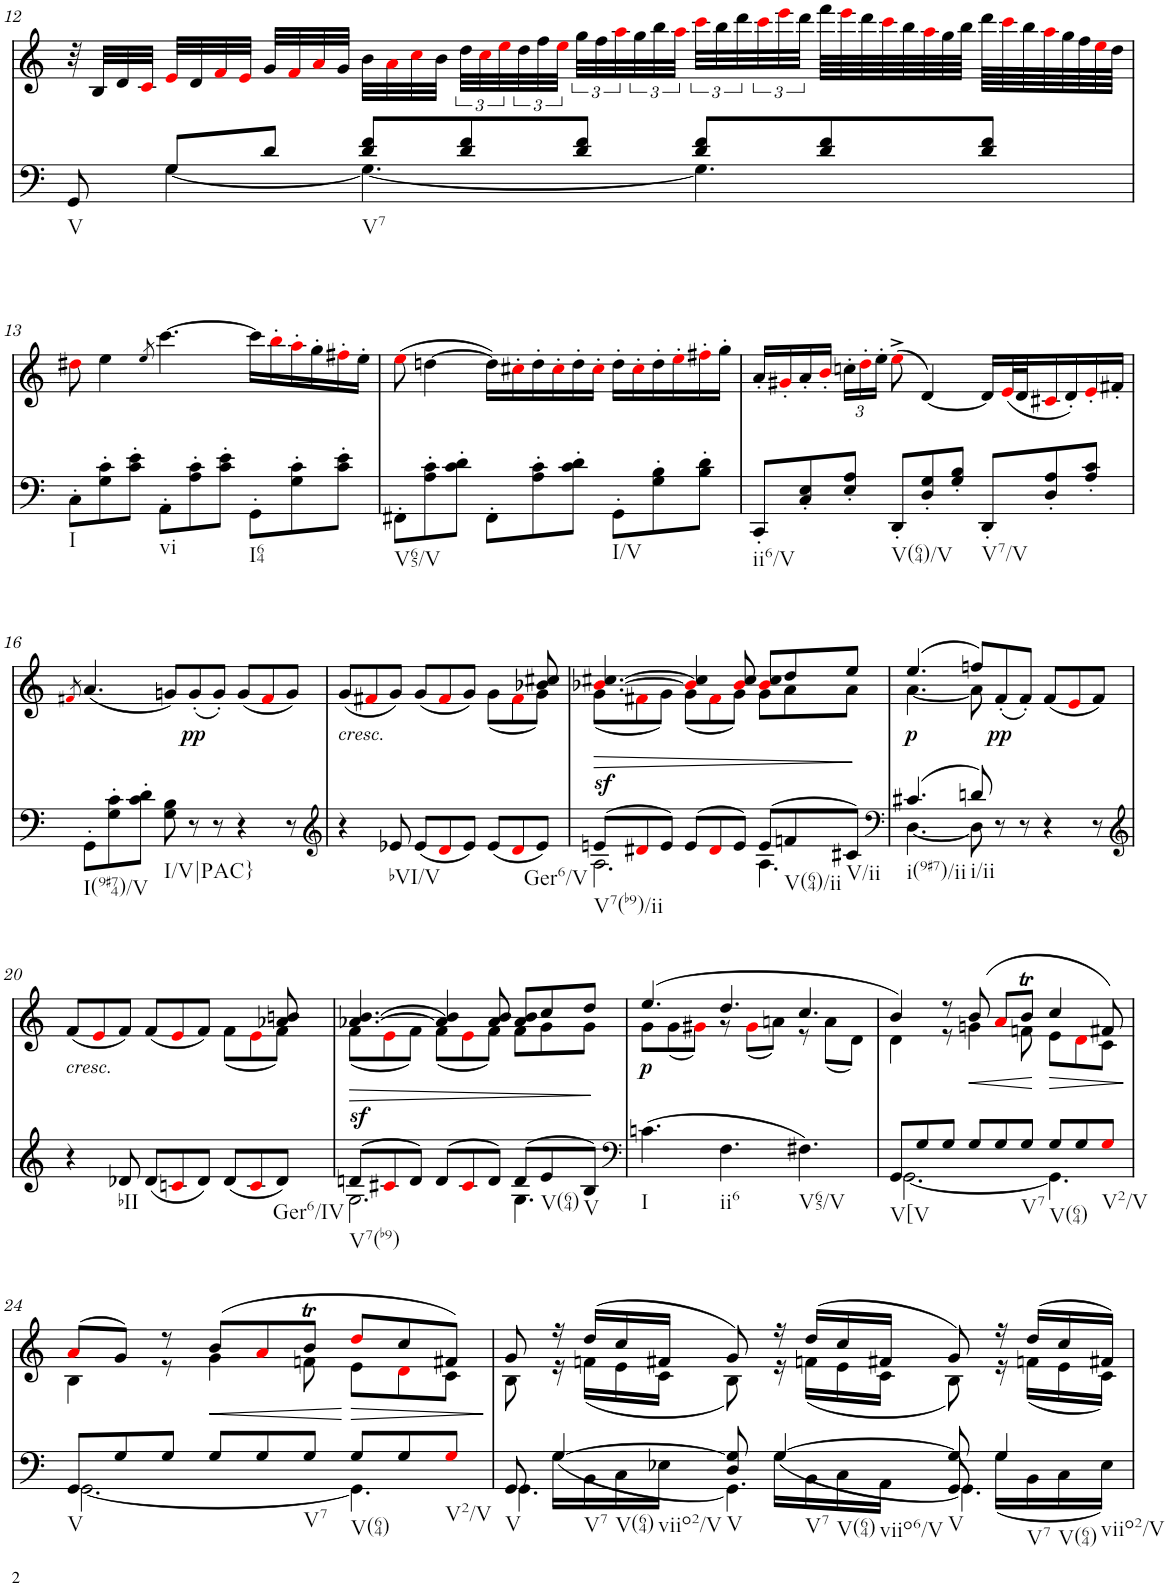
**kern	**dynam	**kern	**text	**dynam
*part2	*part2	*part1	*part1	*part1
*staff2	*staff2	*staff1	*staff1	*staff1
*I"Piano	*	*I"Piano	*	*
*I'Pno	*	*I'Pno	*	*
!!LO:PB:g=z
*clefF4	*	*clefG2	*	*
*k[]	*	*k[]	*	*
*M9/8	*	*M9/8	*	*
=12	=12	=12	=12	=12
*^	*	*	*	*
!LO:TX:b:t=V	!	!	!	!	!
8GG/	8ryy	.	32r	.	.
.	.	.	32B/LLL	.	.
.	.	.	32d/	.	.
.	.	.	32ci/JJJ	.	.
8G/L	[4G\	.	32ei/LLL	.	.
.	.	.	32d/	.	.
.	.	.	32fi/	.	.
.	.	.	32ei/JJJ	.	.
8d/J	.	.	32g/LLL	.	.
.	.	.	32fi/	.	.
.	.	.	32ai/	.	.
.	.	.	32g/JJJ	.	.
!LO:TX:b:t=V7	!	!	!	!	!
8d/ 8f/L	4.G\_	.	32b\LLL	.	.
.	.	.	32ai\	.	.
.	.	.	32cci\	.	.
.	.	.	32b\JJJ	.	.
8d/ 8f/	.	.	48dd\LLL	.	.
.	.	.	48cci\	.	.
.	.	.	48eei\	.	.
.	.	.	48dd\	.	.
.	.	.	48ff\	.	.
.	.	.	48eei\JJJ	.	.
8d/ 8f/J	.	.	48gg\LLL	.	.
.	.	.	48ff\	.	.
.	.	.	48aai\	.	.
.	.	.	48gg\	.	.
.	.	.	48bb\	.	.
.	.	.	48aai\JJJ	.	.
8d/ 8f/L	4.G\]	.	48ccci\LLL	.	.
.	.	.	48bb\	.	.
.	.	.	48ddd\	.	.
.	.	.	48ccci\	.	.
.	.	.	48eeei\	.	.
.	.	.	48ddd\JJJ	.	.
8d/ 8f/	.	.	64fff\LLLL	.	.
.	.	.	64eeei\	.	.
.	.	.	64ddd\	.	.
.	.	.	64ccci\	.	.
.	.	.	64bb\	.	.
.	.	.	64aai\	.	.
.	.	.	64gg\	.	.
.	.	.	64bb\JJJJ	.	.
8d/ 8f/J	.	.	64ddd\LLLL	.	.
.	.	.	64ccci\	.	.
.	.	.	64bb\	.	.
.	.	.	64aai\	.	.
.	.	.	64gg\	.	.
.	.	.	64ff\	.	.
.	.	.	64eei\	.	.
.	.	.	64dd\JJJJ	.	.
*v	*v	*	*	*	*
!!LO:LB:g=z
=13	=13	=13	=13	=13
!LO:TX:b:t=I	!	!	!	!
8C'\L	.	8dd#Xi\	.	.
8G\' 8c\'	.	4ee\	.	.
8c\' 8e\'J	.	.	.	.
.	.	8qee/	.	.
!LO:TX:b:t=vi	!	!	!	!
8AA'\L	.	[4.ccc\	.	.
8A\' 8c\'	.	.	.	.
8c\' 8e\'J	.	.	.	.
!LO:TX:b:t=I64	!	!	!	!
8GG'\L	.	16ccc\LL]	.	.
.	.	16bb'i\	.	.
8G\' 8c\'	.	16aa'i\	.	.
.	.	16gg'\	.	.
8c\' 8e\'J	.	16ff#X'i\	.	.
.	.	16ee'\JJ	.	.
=14	=14	=14	=14	=14
!LO:TX:b:t=V65/V	!	!	!	!
8FF#X'\L	.	(8eei\	.	.
8A\' 8c\'	.	[4ddn\	.	.
8c\' 8d\'J	.	.	.	.
8FF#'\L	.	16dd\LL])	.	.
.	.	16cc#X'i\	.	.
8A\' 8c\'	.	16dd'\	.	.
.	.	16cc#'i\	.	.
8c\' 8d\'J	.	16dd'\	.	.
.	.	16cc#'i\JJ	.	.
!LO:TX:b:t=I/V	!	!	!	!
8GG'\L	.	16dd'\LL	.	.
.	.	16cc#'i\	.	.
8G\' 8B\'	.	16dd'\	.	.
.	.	16ee'i\	.	.
8B\' 8d\'J	.	16ff#X'i\	.	.
.	.	16gg'\JJ	.	.
=15	=15	=15	=15	=15
!LO:TX:b:t=ii6/V	!	!	!	!
8CC'/L	.	16a'/LL	.	.
.	.	16g#X'i/	.	.
8C/' 8E/'	.	16a'/	.	.
.	.	16b'i/JJ	.	.
*	*	*Xbrackettup	*	*
8E/' 8A/'J	.	24ccn'\LL	.	.
.	.	24dd'i\	.	.
.	.	24ee'\JJ	.	.
!LO:TX:b:t=V(64)/V	!	!	!	!
8DD'/L	.	(8ee^i\	.	.
8D/' 8G/'	.	[4d/)	.	.
8G/' 8B/'J	.	.	.	.
!LO:TX:b:t=V7/V	!	!	!	!
8DD'/L	.	16d/LL]	.	.
.	.	(32ei/L	.	.
.	.	32d/J	.	.
8D/' 8A/'	.	16c#Xi/	.	.
.	.	16d'/)	.	.
8A/' 8c/'J	.	16e'i/	.	.
.	.	16f#X'/JJ	.	.
!!LO:LB:g=z
=16	=16	=16	=16	=16
.	.	8qf#Xi/	.	.
!LO:TX:b:t=I(9#74)/V	!	!	!	!
8GG'\L	.	(4.a/	.	.
8G\' 8c\'	.	.	.	.
8c\' 8d\'J	.	.	.	.
!LO:TX:b:t=I/V|PAC}	!	!	!	!
8G\ 8B\	.	8gn/L)	.	.
!	!	!	!LO:LY:b	!LO:DY:b
8r	.	(8g'/	pp	pp
8r	.	8g'/J)	.	.
4r	.	(8g/L	.	.
.	.	8f#i/	.	.
8r	.	8g/J)	.	.
=17	=17	=17	=17	=17
*clefG2	*	*	*	*
*	*	*^	*	*
!	!	!LO:TX:b:i:t=cresc.	!	!	!
!	!	!	!	!LO:LY:b	!
4r	.	1ryy	(8g/L	<	.
.	.	.	8f#Xi/	.	.
!LO:TX:b:t=bVI/V	!	!	!	!	!
8e-X/	.	.	8g/J)	.	.
(8e-/L	.	.	(8g/L	.	.
8di/	.	.	8f#i/	.	.
8e-/J)	.	.	8g/J)	.	.
(8e-/L	.	.	(8g\L	.	.
8di/	.	.	8f#i\	.	.
!LO:TX:b:t=Ger6/V	!	!	!	!	!
8e-/J)	.	8b-X/ 8cc#X/	8g\J)	.	.
=18	=18	=18	=18	=18	=18
*^	*	*	*	*	*
!LO:TX:b:t=V7(b9)/ii	!	!	!	!	!	!
!	!	!LO:DY:a	!	!	!LO:LY:b	!LO:HP:b
(8en/L	2.A\	sf	[4.b-Xi/ [4.cc#X/	(8g\L	sf >	>
8d#Xi/	.	.	.	8f#Xi\	.	.
8e/J)	.	.	.	8g\J)	.	.
(8e/L	.	.	4b-i/] 4cc#/]	(8g\L	.	.
8d#i/	.	.	.	8f#i\	.	.
8e/J)	.	.	8b-i/ 8cc#/	8g\J)	.	.
(8e/L	4.A\	.	8b-i/ 8cc#/L	8g\L	.	.
!LO:TX:b:t=V(64)/ii	!	!	!	!	!	!
8fn/	.	.	8dd/	8a\	.	.
!LO:TX:b:t=V/ii	!	!	!	!	!	!
!	!	!	!	!	!LO:LY:b	!
8c#X/J)	.	.	8ee/J	8a\J	]	.
*v	*v	*	*	*	*	*
*	*	*v	*v	*	*
.	.	.	.	]
=19	=19	=19	=19	=19
*clefF4	*	*	*	*
*^	*	*^	*	*
!LO:TX:b:t=i(9#7)/ii	!	!	!	!	!	!
!	!	!	!	!	!	!LO:DY:b
(4.c#X/	[4.D\	.	(4.ee/	[4.a\	.	p
!LO:TX:b:t=i/ii	!	!	!	!	!	!
8dn/)	8D\]	.	8ffn/L)	8a\]	.	.
!	!	!	!	!	!	!LO:DY:b
8r	2ryy	.	(<8f'</	2ryy	.	pp
8r	.	.	8f'</J)	.	.	.
4r	.	.	(8f/L	.	.	.
.	.	.	8ei/	.	.	.
8r	8ryy	.	8f/J)	8ryy	.	.
*v	*v	*	*	*	*	*
!!LO:LB:g=z	!!
=20	=20	=20	=20	=20	=20
*clefG2	*	*	*	*	*
*^	*	*	*	*	*
!	!	!	!LO:TX:b:i:t=cresc.	!	!	!
*v	*v	*	*	*	*	*
4r	.	1ryy	(8f/L	.	.
.	.	.	8ei/	.	.
!LO:TX:b:t=bII	!	!	!	!	!
8d-X/	.	.	8f/J)	.	.
(8d-/L	.	.	(8f/L	.	.
8cni/	.	.	8ei/	.	.
8d-/J)	.	.	8f/J)	.	.
(8d-/L	.	.	(8f\L	.	.
8ci/	.	.	8ei\	.	.
!LO:TX:b:t=Ger6/IV	!	!	!	!	!
8d-/J)	.	8a-X/ 8bn/	8f\J)	.	.
=21	=21	=21	=21	=21	=21
*^	*	*	*	*	*
!LO:TX:b:t=V7(b9)	!	!	!	!	!	!
!	!	!LO:DY:a	!	!	!LO:LY:b	!LO:HP:b
(8dn/L	2.G\	sf	[4.a-X/ [4.b/	(8f\L	sf >	>
8c#Xi/	.	.	.	8ei\	.	.
8d/J)	.	.	.	8f\J)	.	.
(8d/L	.	.	4a-/] 4b/]	(8f\L	.	.
8c#i/	.	.	.	8ei\	.	.
8d/J)	.	.	8a-/ 8b/	8f\J)	.	.
(8d/L	4.G\	.	8a-/ 8b/L	8f\L	.	.
!LO:TX:b:t=V(64)	!	!	!	!	!	!
8e/	.	.	8cc/	8g\	.	.
!LO:TX:b:t=V	!	!	!	!	!	!
!	!	!	!	!	!LO:LY:b	!
8B/J)	.	.	8dd/J	8g\J	]	.
*v	*v	*	*	*	*	*
*	*	*v	*v	*	*
.	.	.	.	]
=22	=22	=22	=22	=22
*clefF4	*	*	*	*
*	*	*^	*	*
!LO:TX:b:t=I	!	!	!	!	!
!	!	!	!	!LO:LY:b	!LO:DY:b
(4.cn\	.	(4.ee/	8g\L	p	p
.	.	.	(8g\	.	.
.	.	.	8g#Xi\J)	.	.
!LO:TX:b:t=ii6	!	!	!	!	!
4.F\	.	4.dd/	8r	.	.
.	.	.	(8g#i\L	.	.
.	.	.	8an\J)	.	.
!LO:TX:b:t=V65/V	!	!	!	!	!
4.F#X\)	.	4.cc/	8r	.	.
.	.	.	(8a\L	.	.
.	.	.	8d\J)	.	.
=23	=23	=23	=23	=23	=23
*^	*	*	*	*	*
!LO:TX:b:t=V[V	!	!	!	!	!	!
8GG/L	[2.GG\	.	4b/)	4d\	.	.
8G/	.	.	.	.	.	.
8G/J	.	.	8r	8r	.	.
!	!	!	!	!	!LO:LY:b	!LO:HP:b
8G/L	.	.	(8b/	4gn\	<	<
8G/	.	.	8ai/L	.	.	.
!LO:TX:b:t=V7	!	!	!	!	!	!
!	!	!	!	!	!LO:LY:b	!
8G/J	.	.	8bt/J	8fn\	[	.
!LO:TX:b:t=V(64)	!	!	!	!	!	!
!	!	!	!	!	!LO:LY:b	!LO:HP:n=1:b
8G/L	4.GG\]	.	4cc/	8e\L	>	[ >
8G/	.	.	.	8di\	.	.
!LO:TX:b:t=V2/V	!	!	!	!	!	!
!	!	!	!	!	!LO:LY:b	!
8Gi/J	.	.	8f#X/)	8c\J	]	.
*v	*v	*	*	*	*	*
*	*	*v	*v	*	*
.	.	.	.	]
!!LO:LB:g=z
=24	=24	=24	=24	=24
*^	*	*^	*	*
!LO:TX:b:t=V	!	!	!	!	!	!
8GG/L	[2.GG\	.	(8ai/L	4B\	.	.
8G/	.	.	8g/J)	.	.	.
8G/J	.	.	8r	8r	.	.
!	!	!	!	!	!LO:LY:b	!LO:HP:b
8G/L	.	.	(8b/L	4g\	<	<
8G/	.	.	8ai/	.	.	.
!LO:TX:b:t=V7	!	!	!	!	!	!
!	!	!	!	!	!LO:LY:b	!
8G/J	.	.	8bt/J	8fn\	[	.
!LO:TX:b:t=V(64)	!	!	!	!	!	!
!	!	!	!	!	!LO:LY:b	!LO:HP:n=1:b
8G/L	4.GG\]	.	8ddi/L	8e\L	>	[ >
8G/	.	.	8cc/	8di\	.	.
!LO:TX:b:t=V2/V	!	!	!	!	!	!
!	!	!	!	!	!LO:LY:b	!
8Gi/J	.	.	8f#X/J)	8c\J	]	.
*v	*v	*	*	*	*	*
*	*	*v	*v	*	*
.	.	.	.	]
=25	=25	=25	=25	=25
*^	*	*^	*	*
*	*^	*	*	*	*	*
!LO:TX:b:t=V	!	!	!	!	!	!	!
8GG/	8ryy	4.GG\	.	8g/	8B\	.	.
!LO:TX:b:t=V7	!	!	!	!	!	!	!
!LO:TX:b:t=V(64)	!	!	!	!	!	!	!
!LO:TX:b:t=viio2/V	!	!	!	!	!	!	!
(<[4G/	16G\LL	.	.	16r	16r	.	.
.	16BB\	.	.	(16dd/LL	(16fn\LL	.	.
.	16C\	.	.	16cc/	16e\	.	.
.	16E-X\JJ	.	.	16f#X/JJ	16c\JJ	.	.
!LO:TX:b:t=V	!	!	!	!	!	!	!
8D/ 8G/]	8ryy	4.GG\)	.	8g/)	8B\)	.	.
!LO:TX:b:t=V7	!	!	!	!	!	!	!
!LO:TX:b:t=V(64)	!	!	!	!	!	!	!
!LO:TX:b:t=viio6/V	!	!	!	!	!	!	!
(<[4G/	16G\LL	.	.	16r	16r	.	.
.	16BB\	.	.	(16dd/LL	(16fn\LL	.	.
.	16C\	.	.	16cc/	16e\	.	.
.	16AA\JJ	.	.	16f#X/JJ	16c\JJ	.	.
!LO:TX:b:t=V	!	!	!	!	!	!	!
8G/]	8GG/	4.GG\)	.	8g/)	8B\)	.	.
!LO:TX:b:t=V7	!	!	!	!	!	!	!
!LO:TX:b:t=V(64)	!	!	!	!	!	!	!
!LO:TX:b:t=viio2/V	!	!	!	!	!	!	!
4G/	(16G\LL	.	.	16r	16r	.	.
.	16BB\	.	.	(16dd/LL	(16fn\LL	.	.
.	16C\	.	.	16cc/	16e\	.	.
.	16E-\JJ)	.	.	16f#X/JJ)	16c\JJ)	.	.
*v	*v	*v	*	*	*	*	*
*	*	*v	*v	*	*
=	=	=	=	=
*-	*-	*-	*-	*-
